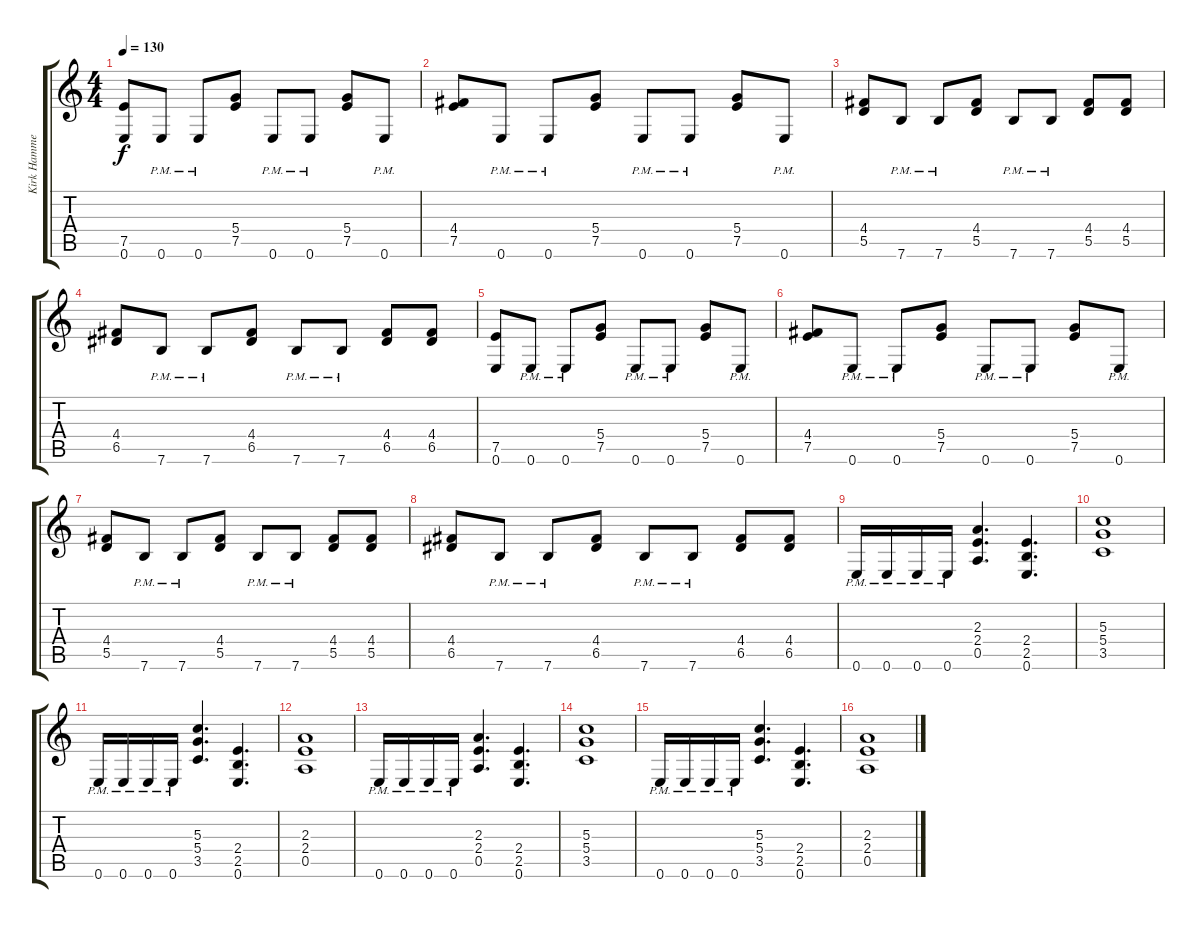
\track ("Kirk Hammet" "Kirk Hamme") {instrument distortionguitar}
\staff {score tabs}
\tuning (E4 B3 G3 D3 A2 E2) {hide}
\ts (4 4)
\tempo 130
\clef g2
\ks c
(7.5 0.6).8{dy f} 0.6{pm}.8 0.6{pm}.8 (5.4 7.5).8 0.6{pm}.8 0.6{pm}.8 (5.4 7.5).8 0.6{pm}.8 |
(4.4 7.5).8 0.6{pm}.8 0.6{pm}.8 (5.4 7.5).8 0.6{pm}.8 0.6{pm}.8 (5.4 7.5).8 0.6{pm}.8 |
(4.4 5.5).8 7.6{pm}.8 7.6{pm}.8 (4.4 5.5).8 7.6{pm}.8 7.6{pm}.8 (4.4 5.5).8 (4.4 5.5).8 |
(4.4 6.5).8 7.6{pm}.8 7.6{pm}.8 (4.4 6.5).8 7.6{pm}.8 7.6{pm}.8 (4.4 6.5).8 (4.4 6.5).8 |
(7.5 0.6).8 0.6{pm}.8 0.6{pm}.8 (5.4 7.5).8 0.6{pm}.8 0.6{pm}.8 (5.4 7.5).8 0.6{pm}.8 |
(4.4 7.5).8 0.6{pm}.8 0.6{pm}.8 (5.4 7.5).8 0.6{pm}.8 0.6{pm}.8 (5.4 7.5).8 0.6{pm}.8 |
(4.4 5.5).8 7.6{pm}.8 7.6{pm}.8 (4.4 5.5).8 7.6{pm}.8 7.6{pm}.8 (4.4 5.5).8 (4.4 5.5).8 |
(4.4 6.5).8 7.6{pm}.8 7.6{pm}.8 (4.4 6.5).8 7.6{pm}.8 7.6{pm}.8 (4.4 6.5).8 (4.4 6.5).8 |
0.6{pm}.16{volume 9} 0.6{pm}.16 0.6{pm}.16 0.6{pm}.16 (2.3 2.4 0.5).4{d} (2.4 2.5 0.6).4{d} |
(5.3 5.4 3.5).1 |
0.6{pm}.16 0.6{pm}.16 0.6{pm}.16 0.6{pm}.16 (5.3 5.4 3.5).4{d} (2.4 2.5 0.6).4{d} |
(2.3 2.4 0.5).1 |
0.6{pm}.16 0.6{pm}.16 0.6{pm}.16 0.6{pm}.16 (2.3 2.4 0.5).4{d} (2.4 2.5 0.6).4{d} |
(5.3 5.4 3.5).1 |
0.6{pm}.16 0.6{pm}.16 0.6{pm}.16 0.6{pm}.16 (5.3 5.4 3.5).4{d} (2.4 2.5 0.6).4{d} |
(2.3 2.4 0.5).1
